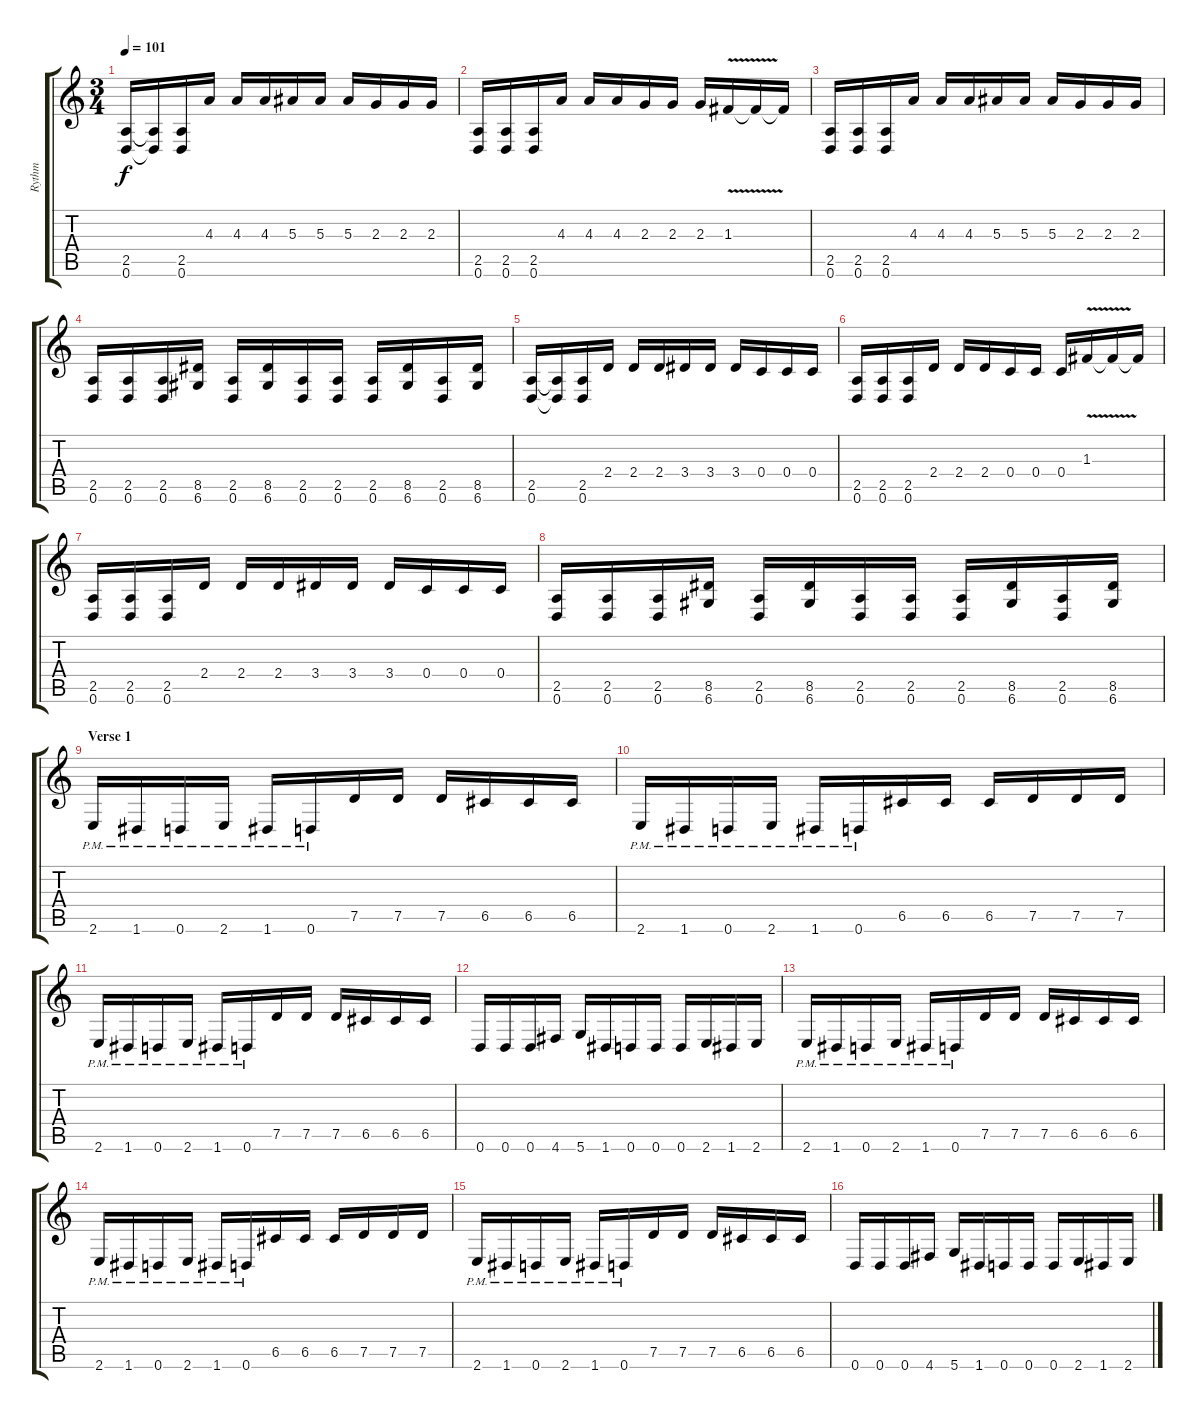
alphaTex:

\track ("Rythm" "Rythm") {instrument distortionguitar}
\staff {score tabs}
\tuning (D4 A3 F3 C3 G2 D2) {hide}
\ts (3 4)
\tempo 101
\clef g2
\ks c
(2.5 0.6).16{dy f} (2.5{t} 0.6{t}).16 (2.5 0.6).16 4.3.16 4.3.16 4.3.16 5.3.16 5.3.16 5.3.16 2.3.16 2.3.16 2.3.16 |
(2.5 0.6).16 (2.5 0.6).16 (2.5 0.6).16 4.3.16 4.3.16 4.3.16 2.3.16 2.3.16 2.3.16 1.3{v}.16 1.3{t}.16 1.3{t}.16 |
(2.5 0.6).16 (2.5 0.6).16 (2.5 0.6).16 4.3.16 4.3.16 4.3.16 5.3.16 5.3.16 5.3.16 2.3.16 2.3.16 2.3.16 |
(2.5 0.6).16 (2.5 0.6).16 (2.5 0.6).16 (8.5 6.6).16 (2.5 0.6).16 (8.5 6.6).16 (2.5 0.6).16 (2.5 0.6).16 (2.5 0.6).16 (8.5 6.6).16 (2.5 0.6).16 (8.5 6.6).16 |
(2.5 0.6).16 (2.5{t} 0.6{t}).16 (2.5 0.6).16 2.4.16 2.4.16 2.4.16 3.4.16 3.4.16 3.4.16 0.4.16 0.4.16 0.4.16 |
(2.5 0.6).16 (2.5 0.6).16 (2.5 0.6).16 2.4.16 2.4.16 2.4.16 0.4.16 0.4.16 0.4.16 1.3{v}.16 1.3{t}.16 1.3{t}.16 |
(2.5 0.6).16 (2.5 0.6).16 (2.5 0.6).16 2.4.16 2.4.16 2.4.16 3.4.16 3.4.16 3.4.16 0.4.16 0.4.16 0.4.16 |
(2.5 0.6).16 (2.5 0.6).16 (2.5 0.6).16 (8.5 6.6).16 (2.5 0.6).16 (8.5 6.6).16 (2.5 0.6).16 (2.5 0.6).16 (2.5 0.6).16 (8.5 6.6).16 (2.5 0.6).16 (8.5 6.6).16 |
\section ("" "Verse 1")
2.6{pm}.16 1.6{pm}.16 0.6{pm}.16 2.6{pm}.16 1.6{pm}.16 0.6{pm}.16 7.5.16 7.5.16 7.5.16 6.5.16 6.5.16 6.5.16 |
2.6{pm}.16 1.6{pm}.16 0.6{pm}.16 2.6{pm}.16 1.6{pm}.16 0.6{pm}.16 6.5.16 6.5.16 6.5.16 7.5.16 7.5.16 7.5.16 |
2.6{pm}.16 1.6{pm}.16 0.6{pm}.16 2.6{pm}.16 1.6{pm}.16 0.6{pm}.16 7.5.16 7.5.16 7.5.16 6.5.16 6.5.16 6.5.16 |
0.6.16 0.6.16 0.6.16 4.6.16 5.6.16 1.6.16 0.6.16 0.6.16 0.6.16 2.6.16 1.6.16 2.6.16 |
2.6{pm}.16 1.6{pm}.16 0.6{pm}.16 2.6{pm}.16 1.6{pm}.16 0.6{pm}.16 7.5.16 7.5.16 7.5.16 6.5.16 6.5.16 6.5.16 |
2.6{pm}.16 1.6{pm}.16 0.6{pm}.16 2.6{pm}.16 1.6{pm}.16 0.6{pm}.16 6.5.16 6.5.16 6.5.16 7.5.16 7.5.16 7.5.16 |
2.6{pm}.16 1.6{pm}.16 0.6{pm}.16 2.6{pm}.16 1.6{pm}.16 0.6{pm}.16 7.5.16 7.5.16 7.5.16 6.5.16 6.5.16 6.5.16 |
0.6.16 0.6.16 0.6.16 4.6.16 5.6.16 1.6.16 0.6.16 0.6.16 0.6.16 2.6.16 1.6.16 2.6.16
